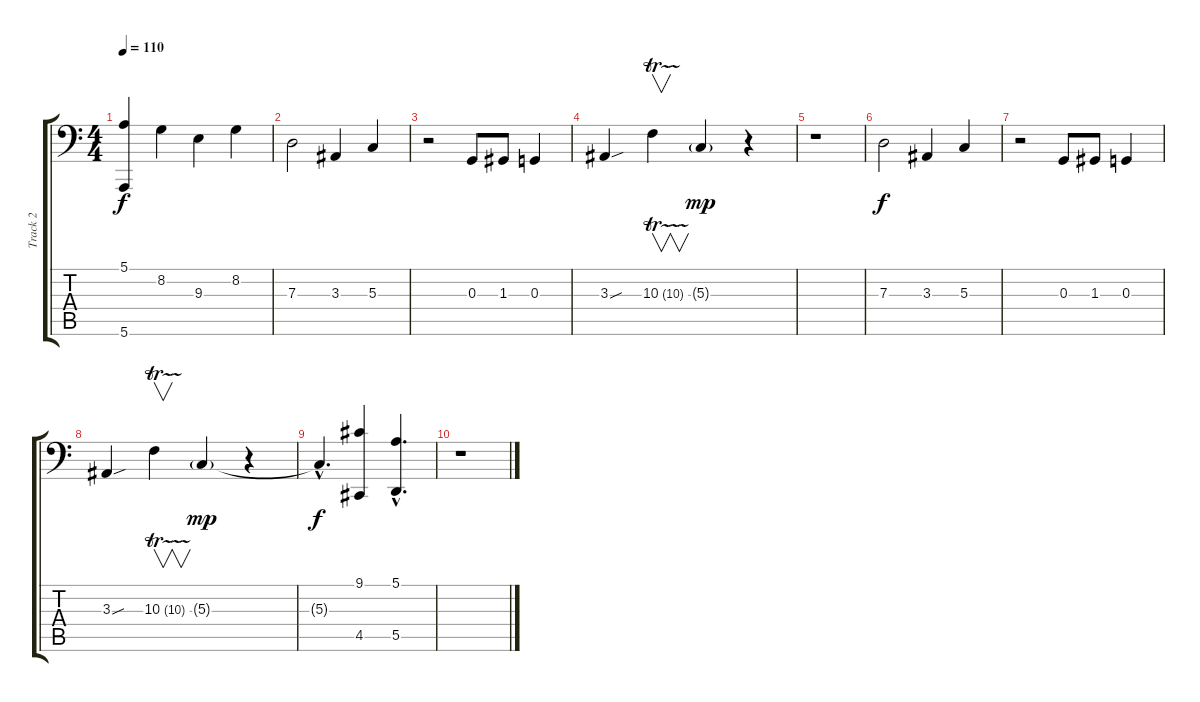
\track ("Track 2" "Track 2") {instrument contrabass}
\staff {score tabs}
\tuning (E2 B1 G1 D1 A0 E0) {hide}
\ts (4 4)
\tempo 110
\clef f4
\ks c
(5.1 5.6).4{dy f instrument contrabass} 8.2.4 9.3.4 8.2.4 |
7.3.2 3.3.4 5.3.4 |
r.2 0.3.8 1.3.8 0.3.4 |
3.3{sou}.4 10.3{tr (10 16)}.4{v} 5.3{g}.4{dy mp} r.4 |
r.1 |
7.3.2{dy f} 3.3.4 5.3.4 |
r.2 0.3.8 1.3.8 0.3.4 |
3.3{sou}.4 10.3{tr (10 16)}.4{v} 5.3{g}.4{dy mp} r.4 |
5.3{hac t}.4{d dy f} (9.1 4.5).4 (5.1{hac} 5.5{hac}).4{d} |
r.1
